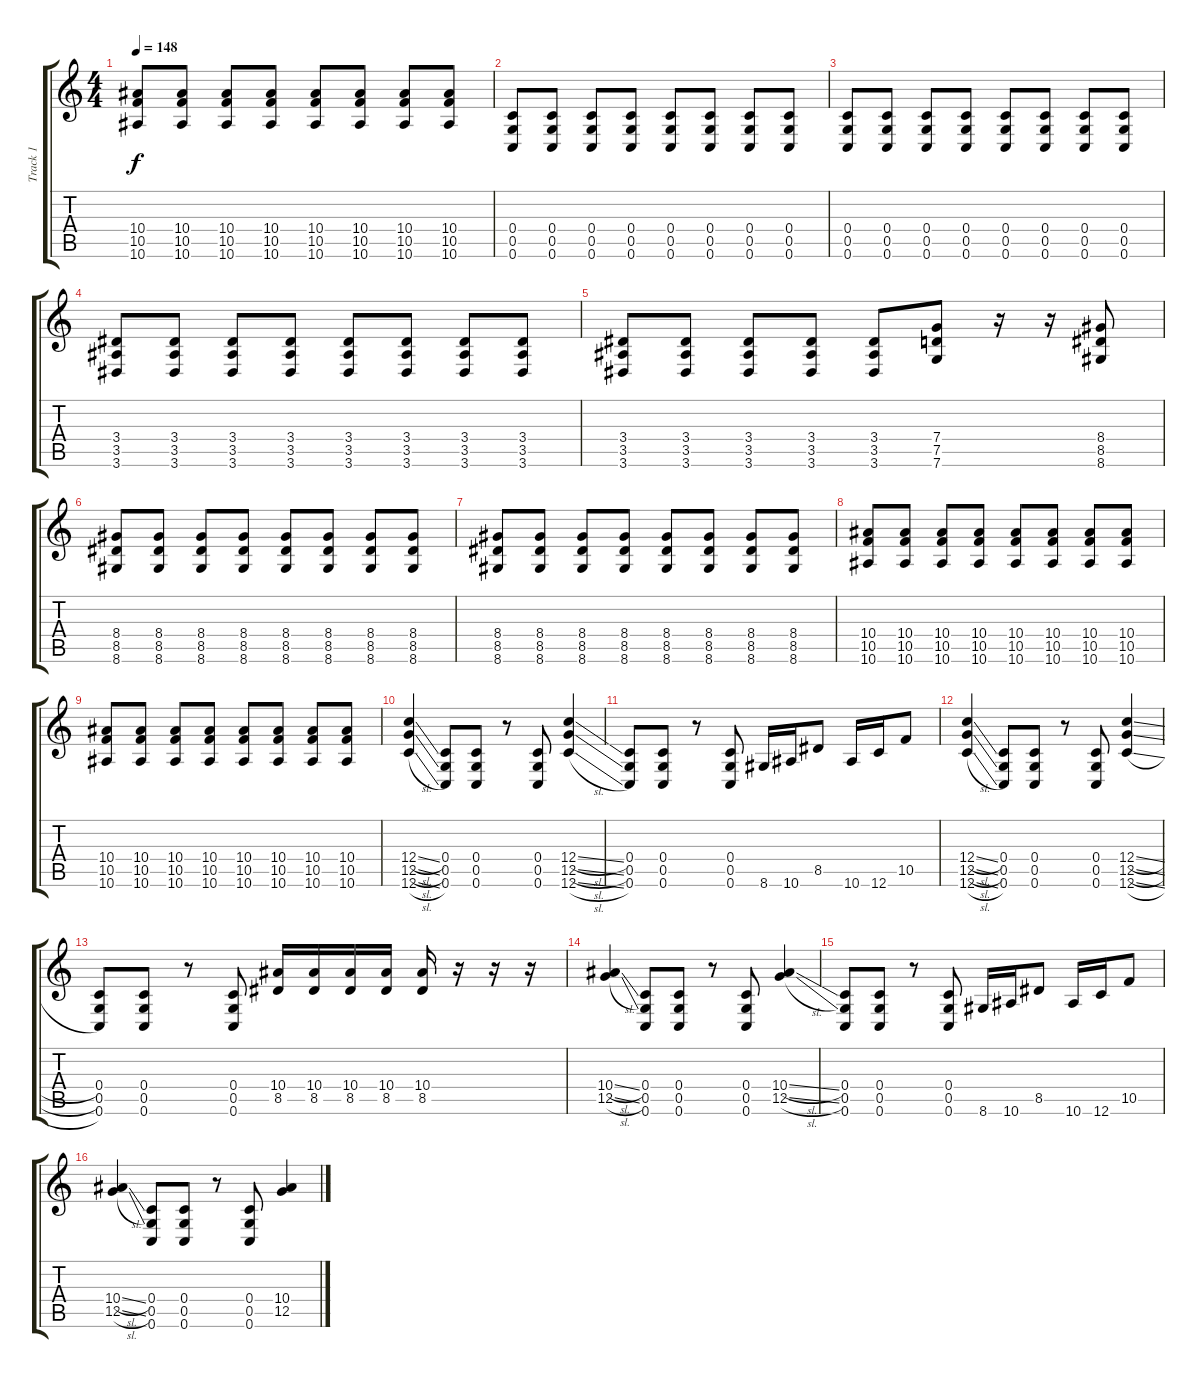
\track ("Track 1" "Track 1") {instrument overdrivenguitar}
\staff {score tabs}
\tuning (D4 A3 F3 C3 G2 C2) {hide}
\ts (4 4)
\tempo 148
\clef g2
\ks c
(10.4 10.5 10.6).8{dy f} (10.4 10.5 10.6).8 (10.4 10.5 10.6).8 (10.4 10.5 10.6).8 (10.4 10.5 10.6).8 (10.4 10.5 10.6).8 (10.4 10.5 10.6).8 (10.4 10.5 10.6).8 |
(0.4 0.5 0.6).8 (0.4 0.5 0.6).8 (0.4 0.5 0.6).8 (0.4 0.5 0.6).8 (0.4 0.5 0.6).8 (0.4 0.5 0.6).8 (0.4 0.5 0.6).8 (0.4 0.5 0.6).8 |
(0.4 0.5 0.6).8 (0.4 0.5 0.6).8 (0.4 0.5 0.6).8 (0.4 0.5 0.6).8 (0.4 0.5 0.6).8 (0.4 0.5 0.6).8 (0.4 0.5 0.6).8 (0.4 0.5 0.6).8 |
(3.4 3.5 3.6).8 (3.4 3.5 3.6).8 (3.4 3.5 3.6).8 (3.4 3.5 3.6).8 (3.4 3.5 3.6).8 (3.4 3.5 3.6).8 (3.4 3.5 3.6).8 (3.4 3.5 3.6).8 |
(3.4 3.5 3.6).8 (3.4 3.5 3.6).8 (3.4 3.5 3.6).8 (3.4 3.5 3.6).8 (3.4 3.5 3.6).8 (7.4 7.5 7.6).8 r.16 r.16 (8.4 8.5 8.6).8 |
(8.4 8.5 8.6).8 (8.4 8.5 8.6).8 (8.4 8.5 8.6).8 (8.4 8.5 8.6).8 (8.4 8.5 8.6).8 (8.4 8.5 8.6).8 (8.4 8.5 8.6).8 (8.4 8.5 8.6).8 |
(8.4 8.5 8.6).8 (8.4 8.5 8.6).8 (8.4 8.5 8.6).8 (8.4 8.5 8.6).8 (8.4 8.5 8.6).8 (8.4 8.5 8.6).8 (8.4 8.5 8.6).8 (8.4 8.5 8.6).8 |
(10.4 10.5 10.6).8 (10.4 10.5 10.6).8 (10.4 10.5 10.6).8 (10.4 10.5 10.6).8 (10.4 10.5 10.6).8 (10.4 10.5 10.6).8 (10.4 10.5 10.6).8 (10.4 10.5 10.6).8 |
(10.4 10.5 10.6).8 (10.4 10.5 10.6).8 (10.4 10.5 10.6).8 (10.4 10.5 10.6).8 (10.4 10.5 10.6).8 (10.4 10.5 10.6).8 (10.4 10.5 10.6).8 (10.4 10.5 10.6).8 |
(12.4{sl} 12.5{sl} 12.6{sl}).4 (0.4 0.5 0.6).8 (0.4 0.5 0.6).8 r.8 (0.4 0.5 0.6).8 (12.4{sl} 12.5{sl} 12.6{sl}).4 |
(0.4 0.5 0.6).8 (0.4 0.5 0.6).8 r.8 (0.4 0.5 0.6).8 8.6.16 10.6.16 8.5.8 10.6.16 12.6.16 10.5.8 |
(12.4{sl} 12.5{sl} 12.6{sl}).4 (0.4 0.5 0.6).8 (0.4 0.5 0.6).8 r.8 (0.4 0.5 0.6).8 (12.4{sl} 12.5{sl} 12.6{sl}).4 |
(0.4 0.5 0.6).8 (0.4 0.5 0.6).8 r.8 (0.4 0.5 0.6).8 (10.4 8.5).16 (10.4 8.5).16 (10.4 8.5).16 (10.4 8.5).16 (10.4 8.5).16 r.16 r.16 r.16 |
(10.4{sl} 12.5{sl}).4 (0.4 0.5 0.6).8 (0.4 0.5 0.6).8 r.8 (0.4 0.5 0.6).8 (10.4{sl} 12.5{sl}).4 |
(0.4 0.5 0.6).8 (0.4 0.5 0.6).8 r.8 (0.4 0.5 0.6).8 8.6.16 10.6.16 8.5.8 10.6.16 12.6.16 10.5.8 |
(10.4{sl} 12.5{sl}).4 (0.4 0.5 0.6).8 (0.4 0.5 0.6).8 r.8 (0.4 0.5 0.6).8 (10.4{sl} 12.5{sl}).4
